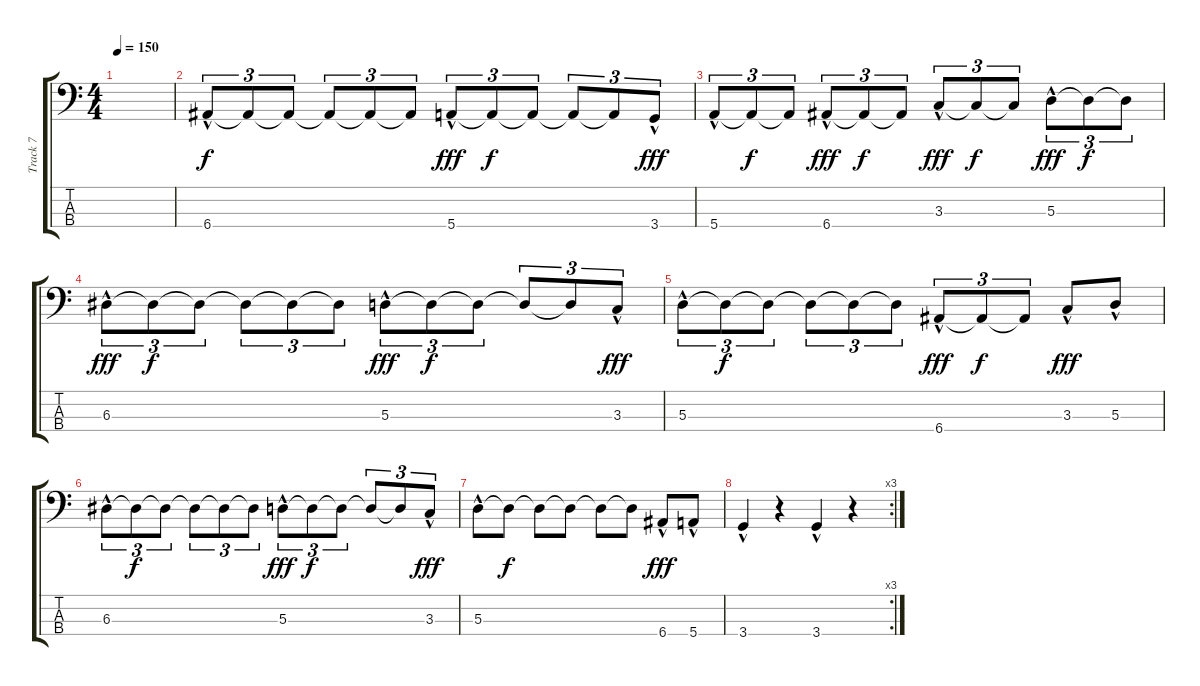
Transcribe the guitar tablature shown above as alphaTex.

\track ("Track 7" "Track 7") {instrument electricbassfinger}
\staff {score tabs}
\tuning (G2 D2 A1 E1) {hide}
\ts (4 4)
\tempo 150
\clef f4
\ks c
|
6.4{hac}.8{tu (3 2)} 6.4{t}.8{tu (3 2) dy f} 6.4{t}.8{tu (3 2)} 6.4{t}.8{tu (3 2)} 6.4{t}.8{tu (3 2)} 6.4{t}.8{tu (3 2)} 5.4{hac}.8{tu (3 2) dy fff} 5.4{t}.8{tu (3 2) dy f} 5.4{t}.8{tu (3 2)} 5.4{t}.8{tu (3 2)} 5.4{t}.8{tu (3 2)} 3.4{hac}.8{tu (3 2) dy fff} |
5.4{hac}.8{tu (3 2)} 5.4{t}.8{tu (3 2) dy f} 5.4{t}.8{tu (3 2)} 6.4{hac}.8{tu (3 2) dy fff} 6.4{t}.8{tu (3 2) dy f} 6.4{t}.8{tu (3 2)} 3.3{hac}.8{tu (3 2) dy fff} 3.3{t}.8{tu (3 2) dy f} 3.3{t}.8{tu (3 2)} 5.3{hac}.8{tu (3 2) dy fff} 5.3{t}.8{tu (3 2) dy f} 5.3{t}.8{tu (3 2)} |
6.3{hac}.8{tu (3 2) dy fff} 6.3{t}.8{tu (3 2) dy f} 6.3{t}.8{tu (3 2)} 6.3{t}.8{tu (3 2)} 6.3{t}.8{tu (3 2)} 6.3{t}.8{tu (3 2)} 5.3{hac}.8{tu (3 2) dy fff} 5.3{t}.8{tu (3 2) dy f} 5.3{t}.8{tu (3 2)} 5.3{t}.8{tu (3 2)} 5.3{t}.8{tu (3 2)} 3.3{hac}.8{tu (3 2) dy fff} |
5.3{hac}.8{tu (3 2)} 5.3{t}.8{tu (3 2) dy f} 5.3{t}.8{tu (3 2)} 5.3{t}.8{tu (3 2)} 5.3{t}.8{tu (3 2)} 5.3{t}.8{tu (3 2)} 6.4{hac}.8{tu (3 2) dy fff} 6.4{t}.8{tu (3 2) dy f} 6.4{t}.8{tu (3 2)} 3.3{hac}.8{dy fff} 5.3{hac}.8 |
6.3{hac}.8{tu (3 2)} 6.3{t}.8{tu (3 2) dy f} 6.3{t}.8{tu (3 2)} 6.3{t}.8{tu (3 2)} 6.3{t}.8{tu (3 2)} 6.3{t}.8{tu (3 2)} 5.3{hac}.8{tu (3 2) dy fff} 5.3{t}.8{tu (3 2) dy f} 5.3{t}.8{tu (3 2)} 5.3{t}.8{tu (3 2)} 5.3{t}.8{tu (3 2)} 3.3{hac}.8{tu (3 2) dy fff} |
5.3{hac}.8 5.3{t}.8{dy f} 5.3{t}.8 5.3{t}.8 5.3{t}.8 5.3{t}.8 6.4{hac}.8{dy fff} 5.4{hac}.8 |
\rc 3
3.4{hac}.4 r.4 3.4{hac}.4 r.4
